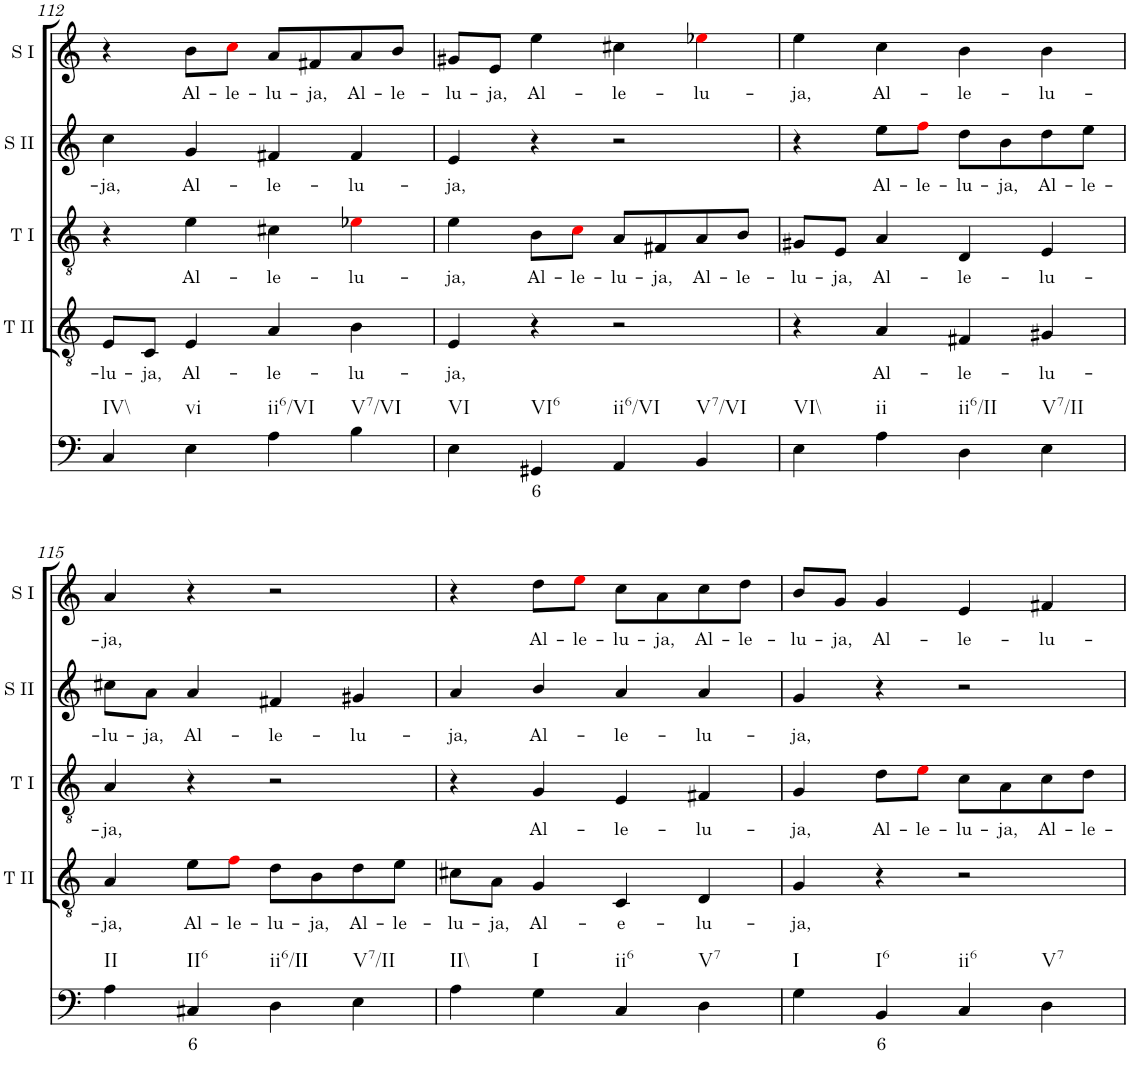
**kern	**text	**kern	**text	**kern	**text	**kern	**text	**kern	**text
*part5	*part5	*part4	*part4	*part3	*part3	*part2	*part2	*part1	*part1
*staff5	*staff5	*staff4	*staff4	*staff3	*staff3	*staff2	*staff2	*staff1	*staff1
*I"Continuo	*	*I"Tenor II	*	*I"Tenor I	*	*I"Soprano II	*	*I"Soprano I	*
*	*	*I'T II	*	*I'T I	*	*I'S II	*	*I'S I	*
!!LO:PB:g=z
*clefG2	*	*clefG2	*	*clefF4	*	*clefG2	*	*clefG2	*
*k[]	*	*k[]	*	*k[]	*	*k[]	*	*k[]	*
*	*	*	*	*M4/4	*	*M4/4	*	*M4/4	*
=112	=112	=112	=112	=112	=112	=112	=112	=112	=112
!LO:TX:b:t=IV\\	!	!	!	!	!	!	!	!	!
!	!	!	!LO:LY:b	!	!	!	!LO:LY:b	!	!
4C/	.	8E/L	lu-	4r	.	4cc\	ja,	4r	.
!	!	!	!LO:LY:b	!	!	!	!	!	!
.	.	8C/J	ja,	.	.	.	.	.	.
!LO:TX:b:t=vi	!	!	!	!	!	!	!	!	!
!	!	!	!LO:LY:b	!	!LO:LY:b	!	!LO:LY:b	!	!LO:LY:b
4E\	.	4E/	Al-	4e\	Al-	4g/	Al-	8b\L	Al-
!	!	!	!	!	!	!	!	!	!LO:LY:b
.	.	.	.	.	.	.	.	8cci\J	le-
!LO:TX:b:t=ii6/VI	!	!	!	!	!	!	!	!	!
!	!	!	!LO:LY:b	!	!LO:LY:b	!	!LO:LY:b	!	!LO:LY:b
4A\	.	4A/	le-	4c#X\	le-	4f#X/	le-	8a/L	lu-
!	!	!	!	!	!	!	!	!	!LO:LY:b
.	.	.	.	.	.	.	.	8f#X/	ja,
!LO:TX:b:t=V7/VI	!	!	!	!	!	!	!	!	!
!	!	!	!LO:LY:b	!	!LO:LY:b	!	!LO:LY:b	!	!LO:LY:b
4B\	.	4B\	lu-	4e-Xi\	lu-	4f#/	lu-	8a/	Al-
!	!	!	!	!	!	!	!	!	!LO:LY:b
.	.	.	.	.	.	.	.	8b/J	le-
=113	=113	=113	=113	=113	=113	=113	=113	=113	=113
!LO:TX:b:t=VI	!	!	!	!	!	!	!	!	!
!	!	!	!LO:LY:b	!	!LO:LY:b	!	!LO:LY:b	!	!LO:LY:b
4E\	.	4E/	ja,	4e\	ja,	4e/	ja,	8g#X/L	lu-
!	!	!	!	!	!	!	!	!	!LO:LY:b
.	.	.	.	.	.	.	.	8e/J	ja,
!LO:TX:b:t=VI6	!	!	!	!	!	!	!	!	!
!	!LO:LY:b	!	!	!	!LO:LY:b	!	!	!	!LO:LY:b
4GG#X/	6	4r	.	8B\L	Al-	4r	.	4ee\	Al-
!	!	!	!	!	!LO:LY:b	!	!	!	!
.	.	.	.	8ci\J	le-	.	.	.	.
!LO:TX:b:t=ii6/VI	!	!	!	!	!	!	!	!	!
!	!	!	!	!	!LO:LY:b	!	!	!	!LO:LY:b
4AA/	.	2r	.	8A/L	lu-	2r	.	4cc#X\	le-
!	!	!	!	!	!LO:LY:b	!	!	!	!
.	.	.	.	8F#X/	ja,	.	.	.	.
!LO:TX:b:t=V7/VI	!	!	!	!	!	!	!	!	!
!	!	!	!	!	!LO:LY:b	!	!	!	!LO:LY:b
4BB/	.	.	.	8A/	Al-	.	.	4ee-Xi\	lu-
!	!	!	!	!	!LO:LY:b	!	!	!	!
.	.	.	.	8B/J	le-	.	.	.	.
=114	=114	=114	=114	=114	=114	=114	=114	=114	=114
!LO:TX:b:t=VI\\	!	!	!	!	!	!	!	!	!
!	!	!	!	!	!LO:LY:b	!	!	!	!LO:LY:b
4E\	.	4r	.	8G#X/L	lu-	4r	.	4ee\	ja,
!	!	!	!	!	!LO:LY:b	!	!	!	!
.	.	.	.	8E/J	ja,	.	.	.	.
!LO:TX:b:t=ii	!	!	!	!	!	!	!	!	!
!	!	!	!LO:LY:b	!	!LO:LY:b	!	!LO:LY:b	!	!LO:LY:b
4A\	.	4A/	Al-	4A/	Al-	8ee\L	Al-	4cc\	Al-
!	!	!	!	!	!	!	!LO:LY:b	!	!
.	.	.	.	.	.	8ffi\J	le-	.	.
!LO:TX:b:t=ii6/II	!	!	!	!	!	!	!	!	!
!	!	!	!LO:LY:b	!	!LO:LY:b	!	!LO:LY:b	!	!LO:LY:b
4D\	.	4F#X/	le-	4D/	le-	8dd\L	lu-	4b\	le-
!	!	!	!	!	!	!	!LO:LY:b	!	!
.	.	.	.	.	.	8b\	ja,	.	.
!LO:TX:b:t=V7/II	!	!	!	!	!	!	!	!	!
!	!	!	!LO:LY:b	!	!LO:LY:b	!	!LO:LY:b	!	!LO:LY:b
4E\	.	4G#X/	lu-	4E/	lu-	8dd\	Al-	4b\	lu-
!	!	!	!	!	!	!	!LO:LY:b	!	!
.	.	.	.	.	.	8ee\J	le-	.	.
!!LO:LB:g=z
=115	=115	=115	=115	=115	=115	=115	=115	=115	=115
!LO:TX:b:t=II	!	!	!	!	!	!	!	!	!
!	!	!	!LO:LY:b	!	!LO:LY:b	!	!LO:LY:b	!	!LO:LY:b
4A\	.	4A/	ja,	4A/	ja,	8cc#X\L	lu-	4a/	ja,
!	!	!	!	!	!	!	!LO:LY:b	!	!
.	.	.	.	.	.	8a\J	ja,	.	.
!LO:TX:b:t=II6	!	!	!	!	!	!	!	!	!
!	!LO:LY:b	!	!LO:LY:b	!	!	!	!LO:LY:b	!	!
4C#X/	6	8e\L	Al-	4r	.	4a/	Al-	4r	.
!	!	!	!LO:LY:b	!	!	!	!	!	!
.	.	8fi\J	le-	.	.	.	.	.	.
!LO:TX:b:t=ii6/II	!	!	!	!	!	!	!	!	!
!	!	!	!LO:LY:b	!	!	!	!LO:LY:b	!	!
4D\	.	8d\L	lu-	2r	.	4f#X/	le-	2r	.
!	!	!	!LO:LY:b	!	!	!	!	!	!
.	.	8B\	ja,	.	.	.	.	.	.
!LO:TX:b:t=V7/II	!	!	!	!	!	!	!	!	!
!	!	!	!LO:LY:b	!	!	!	!LO:LY:b	!	!
4E\	.	8d\	Al-	.	.	4g#X/	lu-	.	.
!	!	!	!LO:LY:b	!	!	!	!	!	!
.	.	8e\J	le-	.	.	.	.	.	.
=116	=116	=116	=116	=116	=116	=116	=116	=116	=116
!LO:TX:b:t=II\\	!	!	!	!	!	!	!	!	!
!	!	!	!LO:LY:b	!	!	!	!LO:LY:b	!	!
4A\	.	8c#X\L	lu-	4r	.	4a/	ja,	4r	.
!	!	!	!LO:LY:b	!	!	!	!	!	!
.	.	8A\J	ja,	.	.	.	.	.	.
!LO:TX:b:t=I	!	!	!	!	!	!	!	!	!
!	!	!	!LO:LY:b	!	!LO:LY:b	!	!LO:LY:b	!	!LO:LY:b
4G\	.	4G/	Al-	4G/	Al-	4b/	Al-	8dd\L	Al-
!	!	!	!	!	!	!	!	!	!LO:LY:b
.	.	.	.	.	.	.	.	8eei\J	le-
!LO:TX:b:t=ii6	!	!	!	!	!	!	!	!	!
!	!	!	!LO:LY:b	!	!LO:LY:b	!	!LO:LY:b	!	!LO:LY:b
4C/	.	4C/	e-	4E/	le-	4a/	le-	8cc\L	lu-
!	!	!	!	!	!	!	!	!	!LO:LY:b
.	.	.	.	.	.	.	.	8a\	ja,
!LO:TX:b:t=V7	!	!	!	!	!	!	!	!	!
!	!	!	!LO:LY:b	!	!LO:LY:b	!	!LO:LY:b	!	!LO:LY:b
4D\	.	4D/	lu-	4F#X/	lu-	4a/	lu-	8cc\	Al-
!	!	!	!	!	!	!	!	!	!LO:LY:b
.	.	.	.	.	.	.	.	8dd\J	le-
=117	=117	=117	=117	=117	=117	=117	=117	=117	=117
!LO:TX:b:t=I	!	!	!	!	!	!	!	!	!
!	!	!	!LO:LY:b	!	!LO:LY:b	!	!LO:LY:b	!	!LO:LY:b
4G\	.	4G/	ja,	4G/	ja,	4g/	ja,	8b/L	lu-
!	!	!	!	!	!	!	!	!	!LO:LY:b
.	.	.	.	.	.	.	.	8g/J	ja,
!LO:TX:b:t=I6	!	!	!	!	!	!	!	!	!
!	!LO:LY:b	!	!	!	!LO:LY:b	!	!	!	!LO:LY:b
4BB/	6	4r	.	8d\L	Al-	4r	.	4g/	Al-
!	!	!	!	!	!LO:LY:b	!	!	!	!
.	.	.	.	8ei\J	le-	.	.	.	.
!LO:TX:b:t=ii6	!	!	!	!	!	!	!	!	!
!	!	!	!	!	!LO:LY:b	!	!	!	!LO:LY:b
4C/	.	2r	.	8c\L	lu-	2r	.	4e/	le-
!	!	!	!	!	!LO:LY:b	!	!	!	!
.	.	.	.	8A\	ja,	.	.	.	.
!LO:TX:b:t=V7	!	!	!	!	!	!	!	!	!
!	!	!	!	!	!LO:LY:b	!	!	!	!LO:LY:b
4D\	.	.	.	8c\	Al-	.	.	4f#X/	lu-
!	!	!	!	!	!LO:LY:b	!	!	!	!
.	.	.	.	8d\J	le-	.	.	.	.
=	=	=	=	=	=	=	=	=	=
*-	*-	*-	*-	*-	*-	*-	*-	*-	*-
